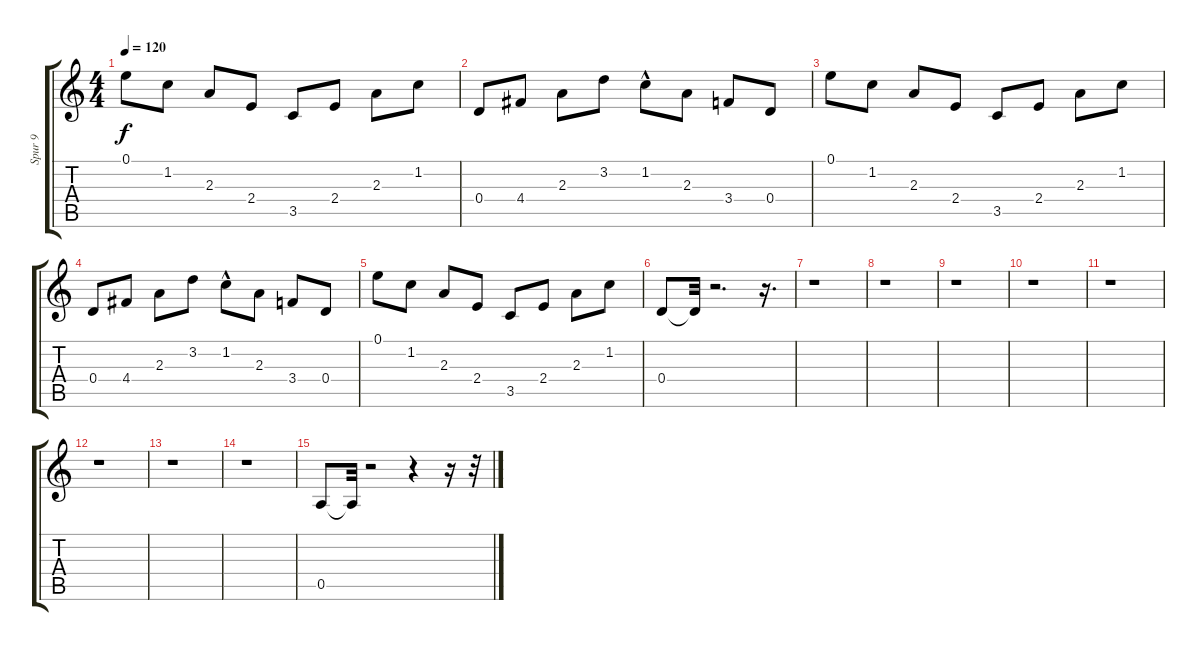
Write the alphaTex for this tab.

\track ("Spur 9" "Spur 9") {instrument overdrivenguitar}
\staff {score tabs}
\tuning (E4 B3 G3 D3 A2 E2) {hide}
\ts (4 4)
\tempo 120
\clef g2
\ks c
0.1.8{dy f} 1.2.8 2.3.8 2.4.8 3.5.8 2.4.8 2.3.8 1.2.8 |
0.4.8 4.4.8 2.3.8 3.2.8 1.2{hac}.8 2.3.8 3.4.8 0.4.8 |
0.1.8 1.2.8 2.3.8 2.4.8 3.5.8 2.4.8 2.3.8 1.2.8 |
0.4.8 4.4.8 2.3.8 3.2.8 1.2{hac}.8 2.3.8 3.4.8 0.4.8 |
0.1.8 1.2.8 2.3.8 2.4.8 3.5.8 2.4.8 2.3.8 1.2.8 |
0.4.8 0.4{t}.32 r.2{d} r.16{d} |
r.1 |
r.1 |
r.1 |
r.1 |
r.1 |
r.1 |
r.1 |
r.1 |
0.5.8 0.5{t}.32 r.2 r.4 r.16 r.32
